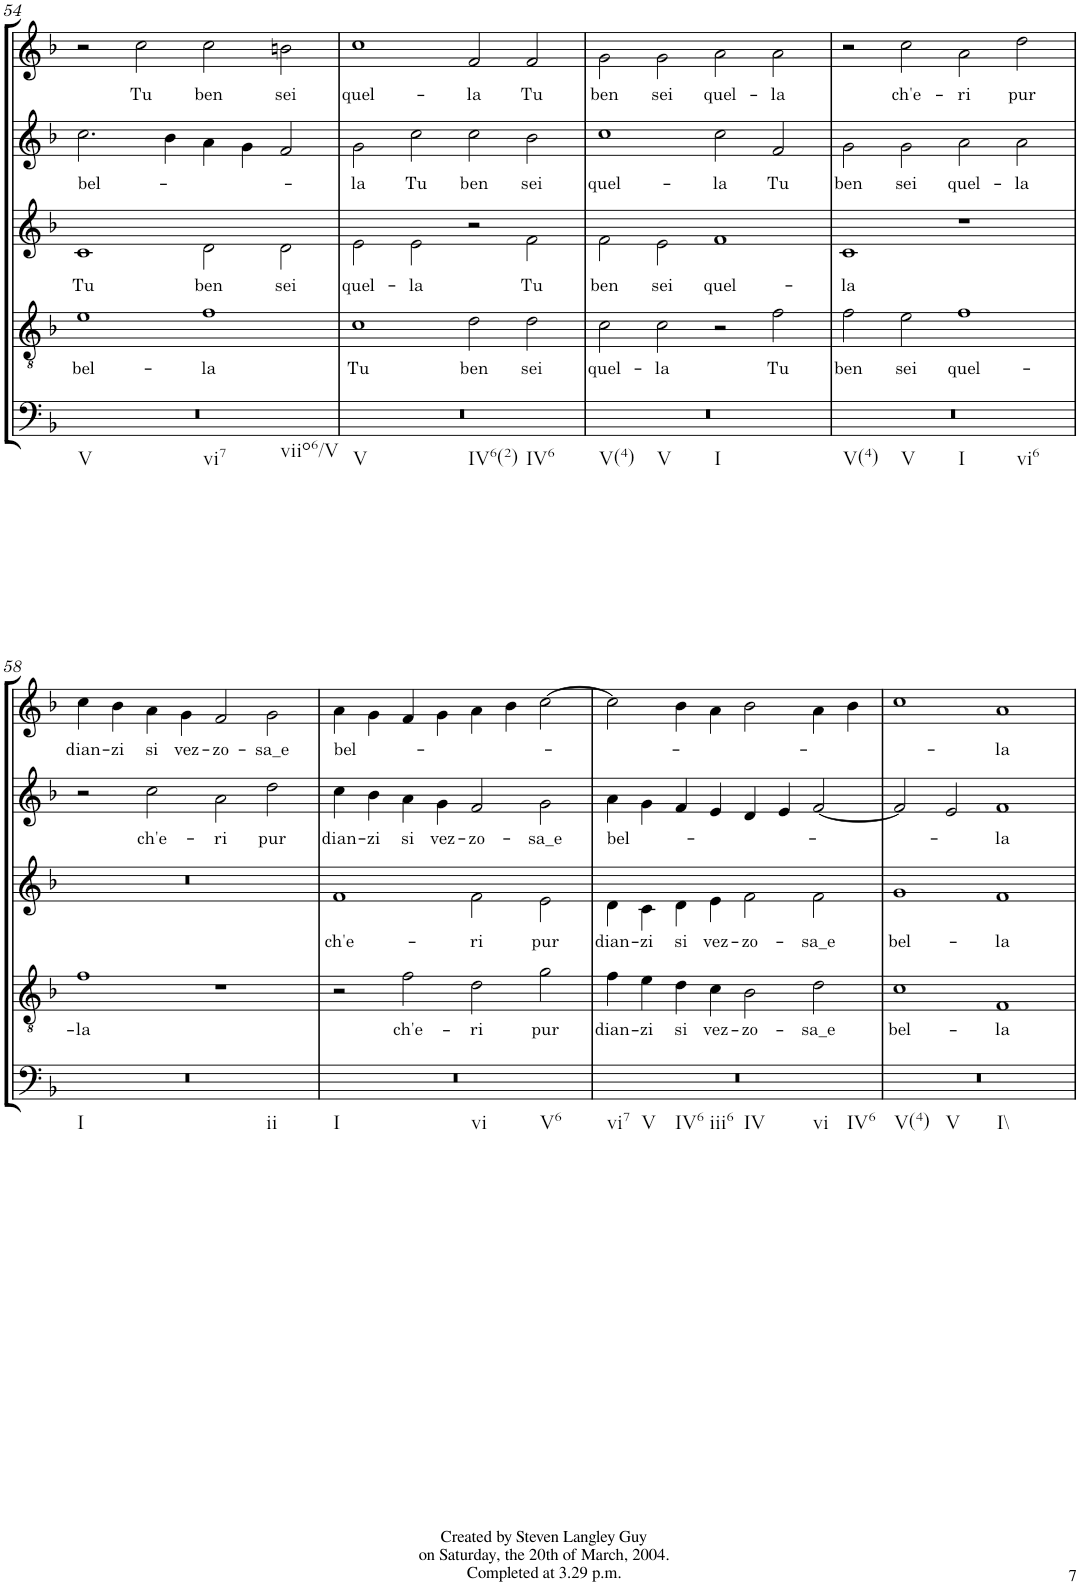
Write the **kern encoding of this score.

**kern	**kern	**text	**kern	**text	**kern	**text	**kern	**text
*part5	*part4	*part4	*part3	*part3	*part2	*part2	*part1	*part1
*staff5	*staff4	*staff4	*staff3	*staff3	*staff2	*staff2	*staff1	*staff1
*I"Basso	*I"Tenore	*	*I"Alto	*	*I"Quinto	*	*I"Canto	*
!!LO:PB:g=z
*clefF4	*clefGv2	*	*clefG2	*	*clefG2	*	*clefG2	*
*Trd7c12	*Trd7c12	*	*	*	*	*	*	*
*k[b-]	*k[b-]	*	*k[b-]	*	*k[b-]	*	*k[b-]	*
*F:	*F:	*	*F:	*	*F:	*	*F:	*
*M4/4	*M4/4	*	*M4/4	*	*M4/4	*	*M4/4	*
*met(c)	*met(c)	*	*met(c)	*	*met(c)	*	*met(c)	*
=54	=54	=54	=54	=54	=54	=54	=54	=54
!LO:TX:b:t=V	!	!	!	!	!	!	!	!
!LO:TX:b:t=vi7	!	!	!	!	!	!	!	!
!LO:TX:b:t=viio6/V	!	!	!	!	!	!	!	!
!	!	!LO:LY:b	!	!LO:LY:b	!	!LO:LY:b	!	!
1r	1e	bel-	1c	Tu	2.cc\	bel-	2r	.
!	!	!	!	!	!	!	!	!LO:LY:b
.	.	.	.	.	.	.	2cc\	Tu
.	.	.	.	.	4b-\	.	.	.
!	!	!LO:LY:b	!	!LO:LY:b	!	!	!	!LO:LY:b
1ryy	1f	-la	2d\	ben	4a\	.	2cc\	ben
.	.	.	.	.	4g\	.	.	.
!	!	!	!	!LO:LY:b	!	!	!	!LO:LY:b
.	.	.	2d\	sei	2f/	.	2bn\	sei
=55	=55	=55	=55	=55	=55	=55	=55	=55
!LO:TX:b:t=V	!	!	!	!	!	!	!	!
!LO:TX:b:t=IV6(2)	!	!	!	!	!	!	!	!
!LO:TX:b:t=IV6	!	!	!	!	!	!	!	!
!	!	!LO:LY:b	!	!LO:LY:b	!	!LO:LY:b	!	!LO:LY:b
1r	1c	Tu	2e\	quel-	2g\	-la	1cc	quel-
!	!	!	!	!LO:LY:b	!	!LO:LY:b	!	!
.	.	.	2e\	-la	2cc\	Tu	.	.
!	!	!LO:LY:b	!	!	!	!LO:LY:b	!	!LO:LY:b
1ryy	2d\	ben	2r	.	2cc\	ben	2f/	-la
!	!	!LO:LY:b	!	!LO:LY:b	!	!LO:LY:b	!	!LO:LY:b
.	2d\	sei	2f\	Tu	2b-\	sei	2f/	Tu
=56	=56	=56	=56	=56	=56	=56	=56	=56
!LO:TX:b:t=V(4)	!	!	!	!	!	!	!	!
!LO:TX:b:t=V	!	!	!	!	!	!	!	!
!LO:TX:b:t=I	!	!	!	!	!	!	!	!
!	!	!LO:LY:b	!	!LO:LY:b	!	!LO:LY:b	!	!LO:LY:b
1r	2c\	quel-	2f\	ben	1cc	quel-	2g\	ben
!	!	!LO:LY:b	!	!LO:LY:b	!	!	!	!LO:LY:b
.	2c\	-la	2e\	sei	.	.	2g\	sei
!	!	!	!	!LO:LY:b	!	!LO:LY:b	!	!LO:LY:b
1ryy	2r	.	1f	quel-	2cc\	-la	2a\	quel-
!	!	!LO:LY:b	!	!	!	!LO:LY:b	!	!LO:LY:b
.	2f\	Tu	.	.	2f/	Tu	2a\	-la
=57	=57	=57	=57	=57	=57	=57	=57	=57
!LO:TX:b:t=V(4)	!	!	!	!	!	!	!	!
!LO:TX:b:t=V	!	!	!	!	!	!	!	!
!LO:TX:b:t=I	!	!	!	!	!	!	!	!
!LO:TX:b:t=vi6	!	!	!	!	!	!	!	!
!	!	!LO:LY:b	!	!LO:LY:b	!	!LO:LY:b	!	!
1r	2f\	ben	1c	-la	2g\	ben	2r	.
!	!	!LO:LY:b	!	!	!	!LO:LY:b	!	!LO:LY:b
.	2e\	sei	.	.	2g\	sei	2cc\	ch'e-
!	!	!LO:LY:b	!	!	!	!LO:LY:b	!	!LO:LY:b
1ryy	1f	quel-	1r	.	2a\	quel-	2a\	-ri
!	!	!	!	!	!	!LO:LY:b	!	!LO:LY:b
.	.	.	.	.	2a\	-la	2dd\	pur
!!LO:LB:g=z
=58	=58	=58	=58	=58	=58	=58	=58	=58
!LO:TX:b:t=I	!	!	!	!	!	!	!	!
!LO:TX:b:t=ii	!	!	!	!	!	!	!	!
!	!	!LO:LY:b	!	!	!	!	!	!LO:LY:b
1r	1f	-la	1r	.	2r	.	4cc\	dian-
!	!	!	!	!	!	!	!	!LO:LY:b
.	.	.	.	.	.	.	4b-\	-zi
!	!	!	!	!	!	!LO:LY:b	!	!LO:LY:b
.	.	.	.	.	2cc\	ch'e-	4a\	si
!	!	!	!	!	!	!	!	!LO:LY:b
.	.	.	.	.	.	.	4g\	vez-
!	!	!	!	!	!	!LO:LY:b	!	!LO:LY:b
1ryy	1r	.	1ryy	.	2a\	-ri	2f/	-zo-
!	!	!	!	!	!	!LO:LY:b	!	!LO:LY:b
.	.	.	.	.	2dd\	pur	2g\	-sa_e
=59	=59	=59	=59	=59	=59	=59	=59	=59
!LO:TX:b:t=I	!	!	!	!	!	!	!	!
!LO:TX:b:t=vi	!	!	!	!	!	!	!	!
!LO:TX:b:t=V6	!	!	!	!	!	!	!	!
!	!	!	!	!LO:LY:b	!	!LO:LY:b	!	!LO:LY:b
1r	2r	.	1f	ch'e-	4cc\	dian-	4a\	bel-
!	!	!	!	!	!	!LO:LY:b	!	!
.	.	.	.	.	4b-\	-zi	4g\	.
!	!	!LO:LY:b	!	!	!	!LO:LY:b	!	!
.	2f\	ch'e-	.	.	4a\	si	4f/	.
!	!	!	!	!	!	!LO:LY:b	!	!
.	.	.	.	.	4g\	vez-	4g\	.
!	!	!LO:LY:b	!	!LO:LY:b	!	!LO:LY:b	!	!
1ryy	2d\	-ri	2f\	-ri	2f/	-zo-	4a\	.
.	.	.	.	.	.	.	4b-\	.
!	!	!LO:LY:b	!	!LO:LY:b	!	!LO:LY:b	!	!
.	2g\	pur	2e\	pur	2g\	-sa_e	[>2cc\	.
=60	=60	=60	=60	=60	=60	=60	=60	=60
!LO:TX:b:t=vi7	!	!	!	!	!	!	!	!
!LO:TX:b:t=V	!	!	!	!	!	!	!	!
!LO:TX:b:t=IV6	!	!	!	!	!	!	!	!
!LO:TX:b:t=iii6	!	!	!	!	!	!	!	!
!LO:TX:b:t=IV	!	!	!	!	!	!	!	!
!LO:TX:b:t=vi	!	!	!	!	!	!	!	!
!LO:TX:b:t=IV6	!	!	!	!	!	!	!	!
!	!	!LO:LY:b	!	!LO:LY:b	!	!LO:LY:b	!	!
1r	4f\	dian-	4d\	dian-	4a\	bel-	2cc\]	.
!	!	!LO:LY:b	!	!LO:LY:b	!	!	!	!
.	4e\	-zi	4c\	-zi	4g\	.	.	.
!	!	!LO:LY:b	!	!LO:LY:b	!	!	!	!
.	4d\	si	4d\	si	4f/	.	4b-\	.
!	!	!LO:LY:b	!	!LO:LY:b	!	!	!	!
.	4c\	vez-	4e\	vez-	4e/	.	4a\	.
!	!	!LO:LY:b	!	!LO:LY:b	!	!	!	!
1ryy	2B-\	-zo-	2f\	-zo-	4d/	.	2b-\	.
.	.	.	.	.	4e/	.	.	.
!	!	!LO:LY:b	!	!LO:LY:b	!	!	!	!
.	2d\	-sa_e	2f\	-sa_e	[<2f/	.	4a\	.
.	.	.	.	.	.	.	4b-\	.
=61	=61	=61	=61	=61	=61	=61	=61	=61
!LO:TX:b:t=V(4)	!	!	!	!	!	!	!	!
!LO:TX:b:t=V	!	!	!	!	!	!	!	!
!LO:TX:b:t=I\\	!	!	!	!	!	!	!	!
!	!	!LO:LY:b	!	!LO:LY:b	!	!	!	!
1r	1c	bel-	1g	bel-	2f/]	.	1cc	.
.	.	.	.	.	2e/	.	.	.
!	!	!LO:LY:b	!	!LO:LY:b	!	!LO:LY:b	!	!LO:LY:b
1ryy	1F	-la	1f	-la	1f	-la	1a	-la
=	=	=	=	=	=	=	=	=
*-	*-	*-	*-	*-	*-	*-	*-	*-
